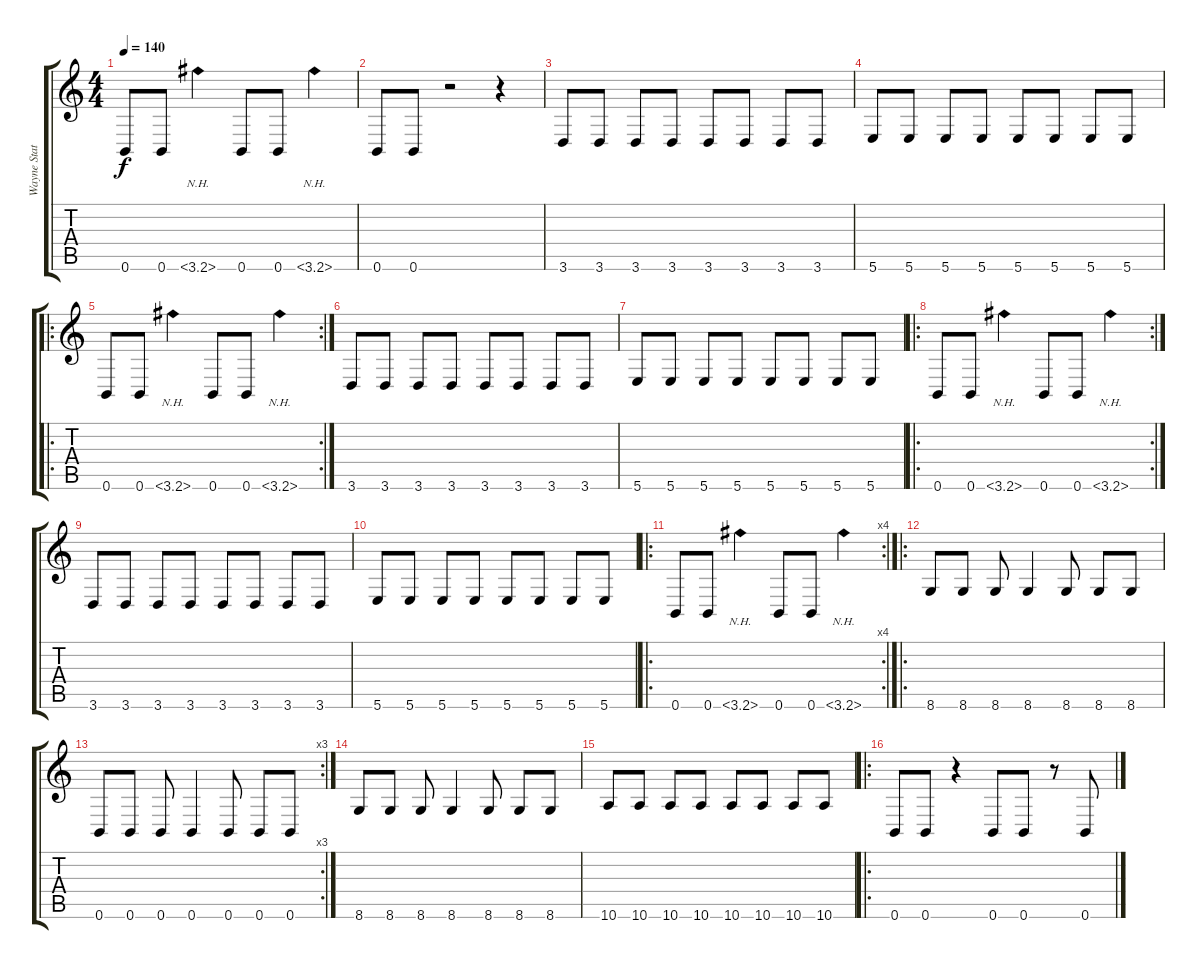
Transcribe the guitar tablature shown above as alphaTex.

\track ("Wayne Static / Guitar" "Wayne Stat") {instrument distortionguitar}
\staff {score tabs}
\tuning (Db4 Ab3 E3 B2 Gb2 B1) {hide}
\ts (4 4)
\tempo 140
\clef g2
\ks c
0.6.8{dy f} 0.6.8 3.6{nh}.4 0.6.8 0.6.8 3.6{nh}.4 |
0.6.8 0.6.8 r.2 r.4 |
3.6.8 3.6.8 3.6.8 3.6.8 3.6.8 3.6.8 3.6.8 3.6.8 |
5.6.8 5.6.8 5.6.8 5.6.8 5.6.8 5.6.8 5.6.8 5.6.8 |
\ro
\rc 2
0.6.8 0.6.8 3.6{nh}.4 0.6.8 0.6.8 3.6{nh}.4 |
3.6.8 3.6.8 3.6.8 3.6.8 3.6.8 3.6.8 3.6.8 3.6.8 |
5.6.8 5.6.8 5.6.8 5.6.8 5.6.8 5.6.8 5.6.8 5.6.8 |
\ro
\rc 2
0.6.8 0.6.8 3.6{nh}.4 0.6.8 0.6.8 3.6{nh}.4 |
3.6.8 3.6.8 3.6.8 3.6.8 3.6.8 3.6.8 3.6.8 3.6.8 |
5.6.8 5.6.8 5.6.8 5.6.8 5.6.8 5.6.8 5.6.8 5.6.8 |
\ro
\rc 4
0.6.8 0.6.8 3.6{nh}.4 0.6.8 0.6.8 3.6{nh}.4 |
\ro
8.6.8 8.6.8 8.6.8 8.6.4 8.6.8 8.6.8 8.6.8 |
\rc 3
0.6.8 0.6.8 0.6.8 0.6.4 0.6.8 0.6.8 0.6.8 |
8.6.8 8.6.8 8.6.8 8.6.4 8.6.8 8.6.8 8.6.8 |
10.6.8 10.6.8 10.6.8 10.6.8 10.6.8 10.6.8 10.6.8 10.6.8 |
\ro
0.6.8 0.6.8 r.4 0.6.8 0.6.8 r.8 0.6.8
